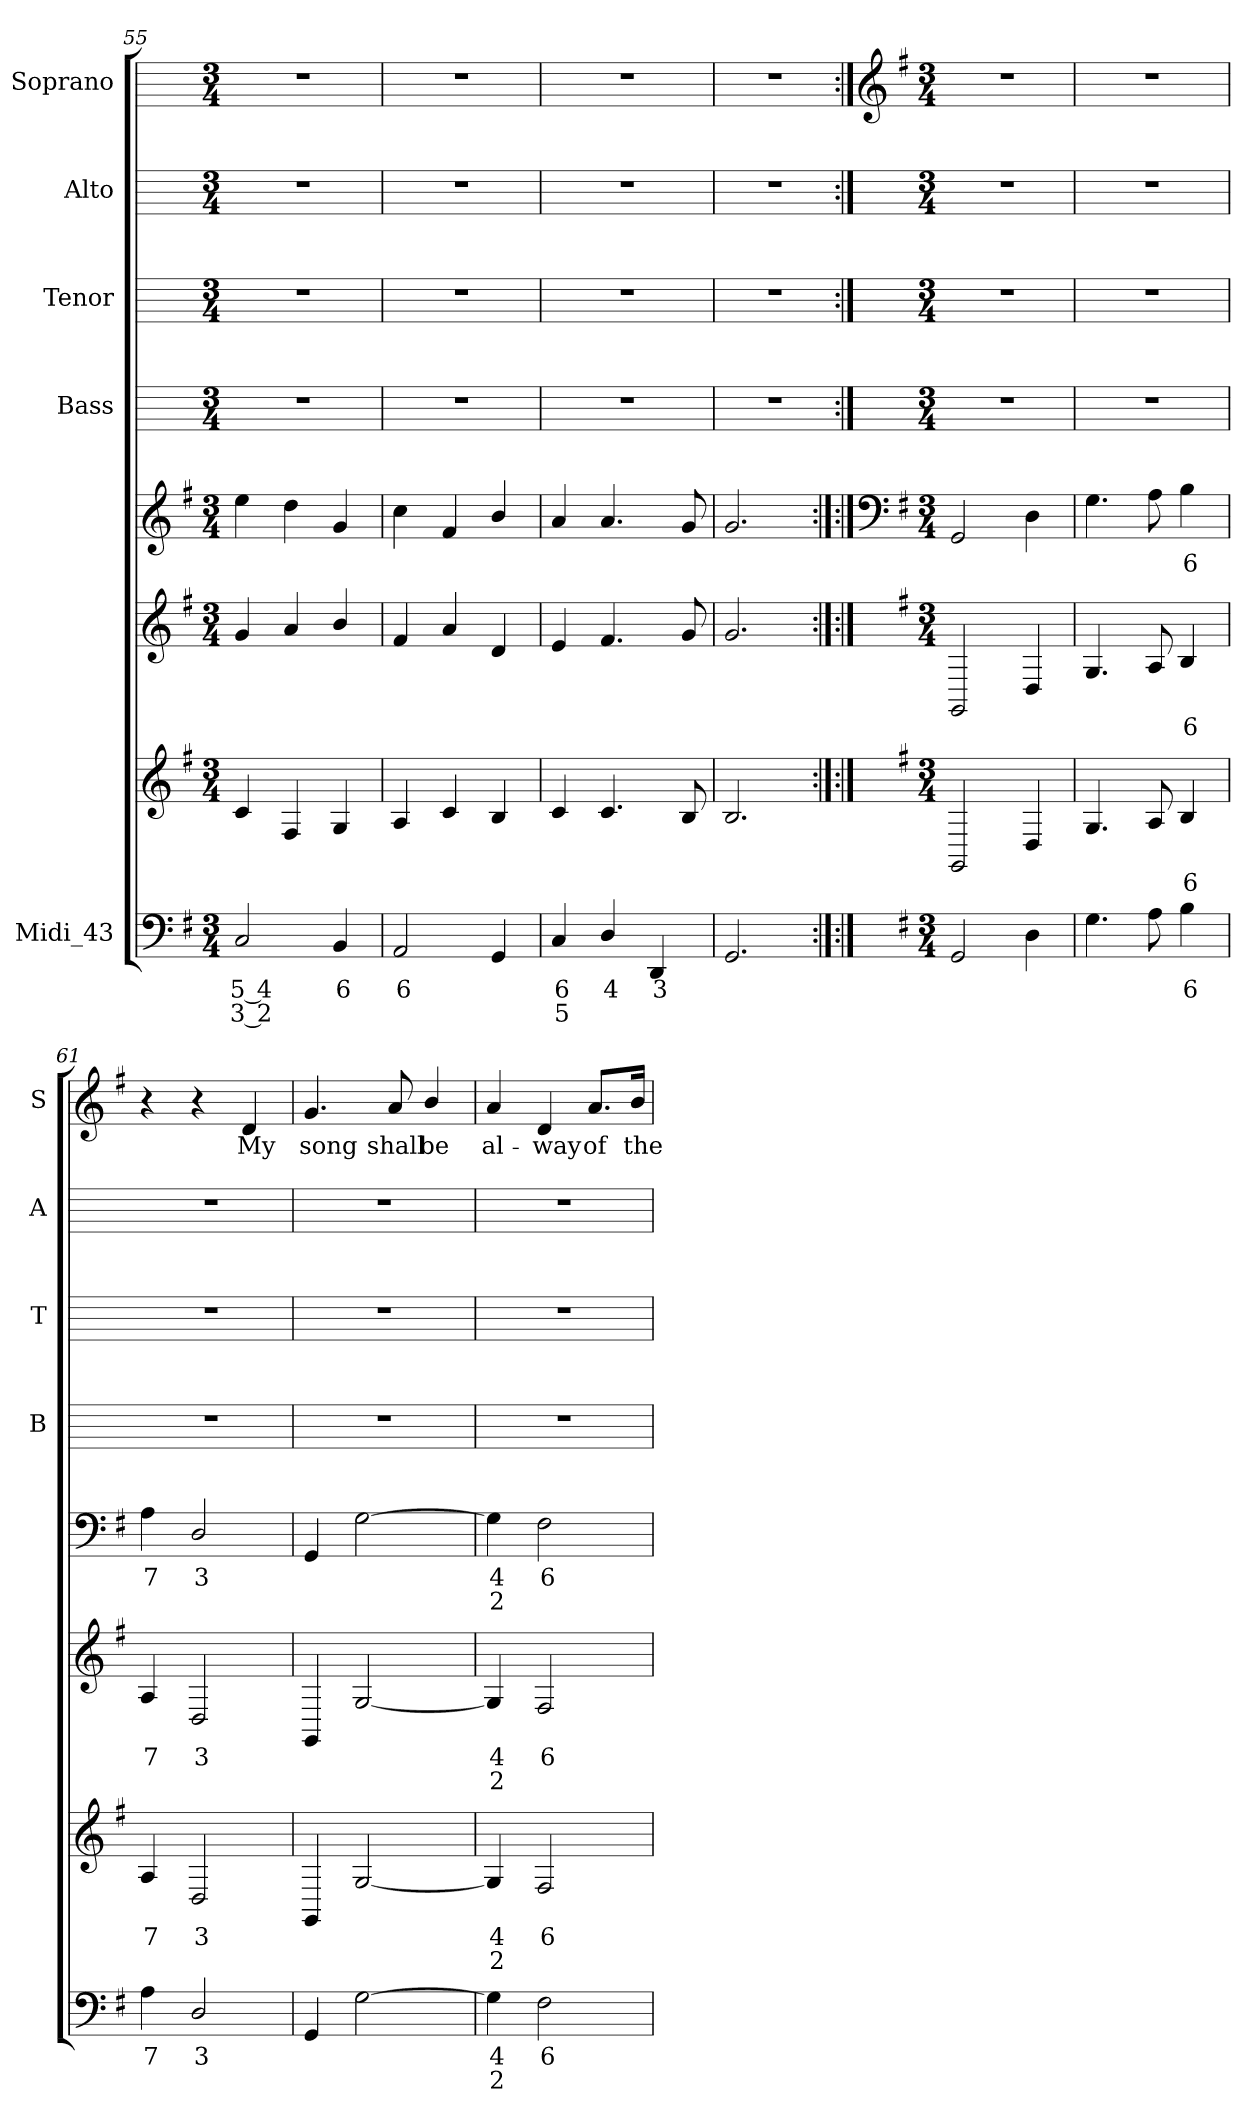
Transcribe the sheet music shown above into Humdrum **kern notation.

**kern	**text	**text	**kern	**text	**text	**kern	**text	**text	**kern	**text	**text	**kern	**kern	**kern	**kern	**text
*part5	*part5	*part5	*part5	*part5	*part5	*part5	*part5	*part5	*part5	*part5	*part5	*part4	*part3	*part2	*part1	*part1
*staff8	*staff8	*staff8	*staff7	*staff7	*staff7	*staff6	*staff6	*staff6	*staff5	*staff5	*staff5	*staff4	*staff3	*staff2	*staff1	*staff1
*I"Midi_43	*	*	*	*	*	*	*	*	*	*	*	*I"Bass	*I"Tenor	*I"Alto	*I"Soprano	*
*	*	*	*	*	*	*	*	*	*	*	*	*I'B	*I'T	*I'A	*I'S	*
*clefF4	*	*	*clefG2	*	*	*clefG2	*	*	*clefG2	*	*	*	*	*	*	*
*k[f#]	*	*	*k[f#]	*	*	*k[f#]	*	*	*k[f#]	*	*	*	*	*	*	*
*G:	*	*	*G:	*	*	*G:	*	*	*G:	*	*	*	*	*	*	*
*M3/4	*	*	*M3/4	*	*	*M3/4	*	*	*M3/4	*	*	*M3/4	*M3/4	*M3/4	*M3/4	*
=55	=55	=55	=55	=55	=55	=55	=55	=55	=55	=55	=55	=55	=55	=55	=55	=55
!	!LO:LY:b	!LO:LY:b	!	!	!	!	!	!	!	!	!	!	!	!	!	!
2C	5 4	3 2	4c	.	.	4g	.	.	4ee	.	.	2.r	2.r	2.r	2.r	.
.	.	.	4F#	.	.	4a	.	.	4dd	.	.	.	.	.	.	.
!	!LO:LY:b	!	!	!	!	!	!	!	!	!	!	!	!	!	!	!
4BB	6	.	4G	.	.	4b/	.	.	4g	.	.	.	.	.	.	.
=56	=56	=56	=56	=56	=56	=56	=56	=56	=56	=56	=56	=56	=56	=56	=56	=56
!	!LO:LY:b	!	!	!	!	!	!	!	!	!	!	!	!	!	!	!
2AA	6	.	4A	.	.	4f#	.	.	4cc	.	.	2.r	2.r	2.r	2.r	.
.	.	.	4c	.	.	4a	.	.	4f#	.	.	.	.	.	.	.
4GG	.	.	4B	.	.	4d	.	.	4b/	.	.	.	.	.	.	.
=57	=57	=57	=57	=57	=57	=57	=57	=57	=57	=57	=57	=57	=57	=57	=57	=57
!	!LO:LY:b	!LO:LY:b	!	!	!	!	!	!	!	!	!	!	!	!	!	!
4C	6	5	4c	.	.	4e	.	.	4a	.	.	2.r	2.r	2.r	2.r	.
!	!LO:LY:b	!	!	!	!	!	!	!	!	!	!	!	!	!	!	!
4D/	4	.	4.c	.	.	4.f#	.	.	4.a	.	.	.	.	.	.	.
!	!LO:LY:b	!	!	!	!	!	!	!	!	!	!	!	!	!	!	!
4DD	3	.	.	.	.	.	.	.	.	.	.	.	.	.	.	.
.	.	.	8B	.	.	8g	.	.	8g	.	.	.	.	.	.	.
=58	=58	=58	=58	=58	=58	=58	=58	=58	=58	=58	=58	=58	=58	=58	=58	=58
2.GG	.	.	2.B	.	.	2.g	.	.	2.g	.	.	2.r	2.r	2.r	2.r	.
!!LO:LB:g=z
=59:|!	=59	=59	=59:|!	=59	=59	=59:|!	=59	=59	=59:|!	=59	=59	=59	=59	=59	=59	=59
*	*	*	*	*	*	*	*	*	*clefF4	*	*	*	*	*	*clefG2	*
*k[f#]	*	*	*k[f#]	*	*	*k[f#]	*	*	*k[f#]	*	*	*	*	*	*k[f#]	*
*G:	*	*	*G:	*	*	*G:	*	*	*G:	*	*	*	*	*	*G:	*
*M3/4	*	*	*M3/4	*	*	*M3/4	*	*	*M3/4	*	*	*M3/4	*M3/4	*M3/4	*M3/4	*
!	!	!	!	!	!	!	!	!	!	!	!	!	!	!	!LO:N:vis=1	!
2GG	.	.	2GG	.	.	2GG	.	.	2GG	.	.	2.r	2.r	2.r	2.r	.
4D	.	.	4D	.	.	4D	.	.	4D	.	.	.	.	.	.	.
=60	=60	=60	=60	=60	=60	=60	=60	=60	=60	=60	=60	=60	=60	=60	=60	=60
!	!	!	!	!	!	!	!	!	!	!	!	!	!	!	!LO:N:vis=1	!
4.G	.	.	4.G	.	.	4.G	.	.	4.G	.	.	2.r	2.r	2.r	2.r	.
8A	.	.	8A	.	.	8A	.	.	8A	.	.	.	.	.	.	.
!	!LO:LY:b	!	!	!LO:LY:b	!	!	!LO:LY:b	!	!	!LO:LY:b	!	!	!	!	!	!
4B	6	.	4B	6	.	4B	6	.	4B	6	.	.	.	.	.	.
=61	=61	=61	=61	=61	=61	=61	=61	=61	=61	=61	=61	=61	=61	=61	=61	=61
!	!LO:LY:b	!	!	!LO:LY:b	!	!	!LO:LY:b	!	!	!LO:LY:b	!	!	!	!	!	!
4A	7	.	4A	7	.	4A	7	.	4A	7	.	2.r	2.r	2.r	4r	.
!	!LO:LY:b	!	!	!LO:LY:b	!	!	!LO:LY:b	!	!	!LO:LY:b	!	!	!	!	!	!
2D/	3	.	2D/	3	.	2D/	3	.	2D/	3	.	.	.	.	4r	.
!	!	!	!	!	!	!	!	!	!	!	!	!	!	!	!	!LO:LY:b
.	.	.	.	.	.	.	.	.	.	.	.	.	.	.	4d	My
=62	=62	=62	=62	=62	=62	=62	=62	=62	=62	=62	=62	=62	=62	=62	=62	=62
!	!	!	!	!	!	!	!	!	!	!	!	!	!	!	!	!LO:LY:b
4GG	.	.	4GG	.	.	4GG	.	.	4GG	.	.	2.r	2.r	2.r	4.g	song
[2G	.	.	[2G	.	.	[2G	.	.	[2G	.	.	.	.	.	.	.
!	!	!	!	!	!	!	!	!	!	!	!	!	!	!	!	!LO:LY:b
.	.	.	.	.	.	.	.	.	.	.	.	.	.	.	8a	shall
!	!	!	!	!	!	!	!	!	!	!	!	!	!	!	!	!LO:LY:b
.	.	.	.	.	.	.	.	.	.	.	.	.	.	.	4b/	be
=63	=63	=63	=63	=63	=63	=63	=63	=63	=63	=63	=63	=63	=63	=63	=63	=63
!	!LO:LY:b	!LO:LY:b	!	!LO:LY:b	!LO:LY:b	!	!LO:LY:b	!LO:LY:b	!	!LO:LY:b	!LO:LY:b	!	!	!	!	!LO:LY:b
4G]	4	2	4G]	4	2	4G]	4	2	4G]	4	2	2.r	2.r	2.r	4a	al-
!	!LO:LY:b	!	!	!LO:LY:b	!	!	!LO:LY:b	!	!	!LO:LY:b	!	!	!	!	!	!LO:LY:b
2F#	6	.	2F#	6	.	2F#	6	.	2F#	6	.	.	.	.	4d	-way
!	!	!	!	!	!	!	!	!	!	!	!	!	!	!	!	!LO:LY:b
.	.	.	.	.	.	.	.	.	.	.	.	.	.	.	8.a/L	of
!	!	!	!	!	!	!	!	!	!	!	!	!	!	!	!	!LO:LY:b
.	.	.	.	.	.	.	.	.	.	.	.	.	.	.	16b/Jk	the
=	=	=	=	=	=	=	=	=	=	=	=	=	=	=	=	=
*-	*-	*-	*-	*-	*-	*-	*-	*-	*-	*-	*-	*-	*-	*-	*-	*-
